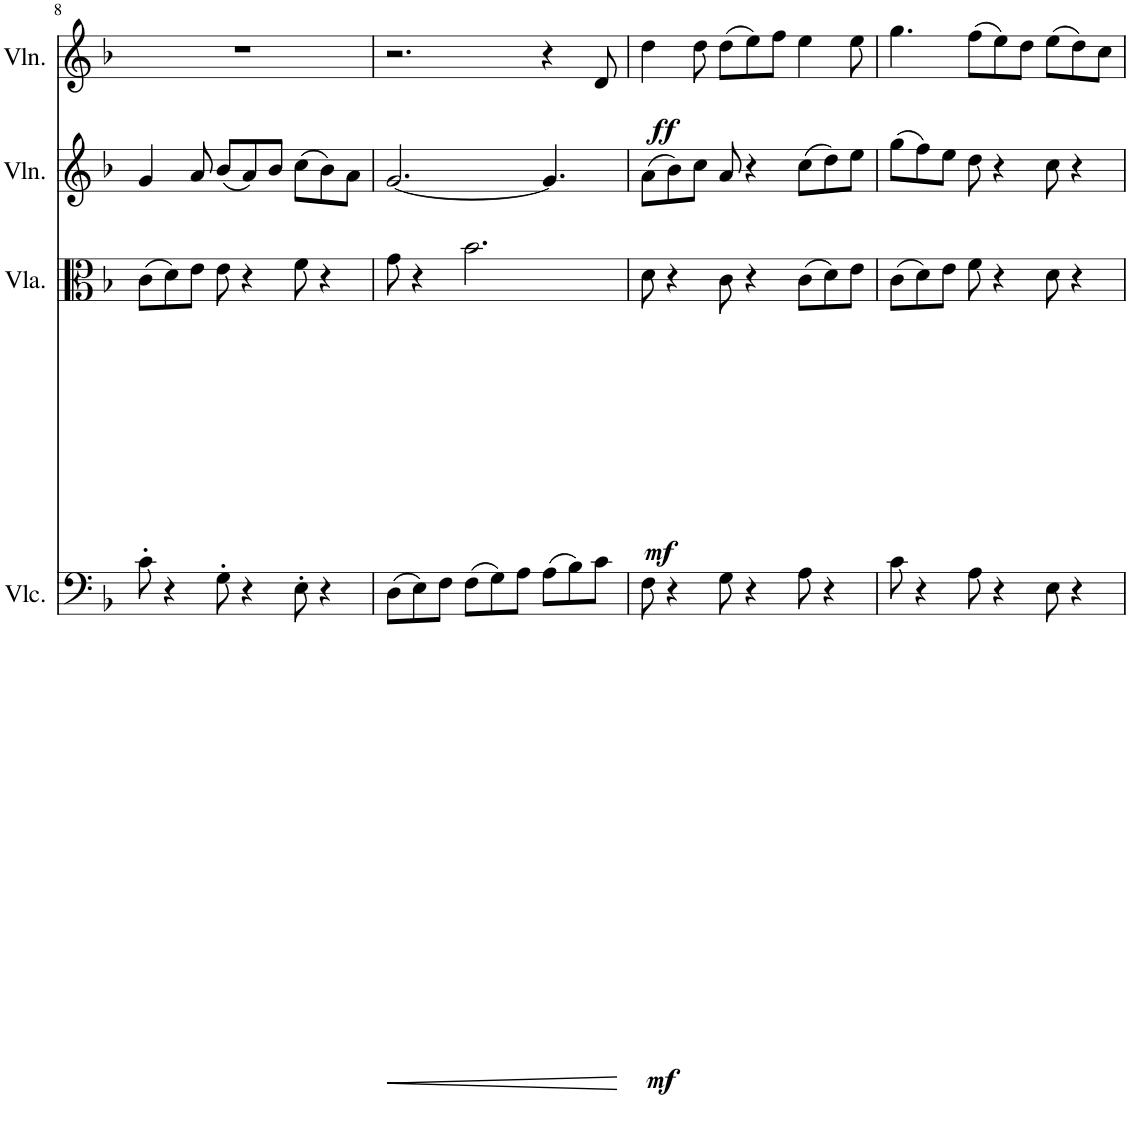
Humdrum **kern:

**kern	**dynam	**kern	**dynam	**kern	**kern	**dynam
*part4	*part4	*part3	*part3	*part2	*part1	*part1
*staff4	*staff4	*staff3	*staff3	*staff2	*staff1	*staff1
*I"Violoncello	*	*I"Viola	*	*I"Violin	*I"Violin	*
*I'Vlc.	*	*I'Vla.	*	*I'Vln.	*I'Vln.	*
!!LO:PB:g=z
*clefF4	*	*clefC3	*	*clefG2	*clefG2	*
*k[b-]	*	*k[b-]	*	*k[b-]	*k[b-]	*
*M9/8	*	*M9/8	*	*M9/8	*M9/8	*
=8	=8	=8	=8	=8	=8	=8
8c'\	.	(8c\L	.	4g/	8%9r	.
4r	.	8d\)	.	.	.	.
.	.	8e\J	.	8a/	.	.
8G'\	.	8e\	.	(8b-/L	.	.
4r	.	4r	.	8a/)	.	.
.	.	.	.	8b-/J	.	.
8E'\	.	8f\	.	(8cc\L	.	.
4r	.	4r	.	8b-\)	.	.
.	.	.	.	8a\J	.	.
=9	=9	=9	=9	=9	=9	=9
!	!LO:HP:b	!	!	!	!	!
(8D\L	<	8g\	.	[2.g/	2.r	.
8E\)	.	4r	.	.	.	.
8F\J	.	.	.	.	.	.
(8F\L	.	2.b-\	.	.	.	.
8G\)	.	.	.	.	.	.
8A\J	.	.	.	.	.	.
(8A\L	.	.	.	4.g/]	4r	.
8B-\)	.	.	.	.	.	.
8c\J	.	.	.	.	8d/	.
.	[	.	.	.	.	.
=10	=10	=10	=10	=10	=10	=10
!	!LO:DY:b	!	!LO:DY:b	!	!	!LO:DY:b
8F\	mf	8d\	mf	(8a\L	4dd\	ff
4r	.	4r	.	8b-\)	.	.
.	.	.	.	8cc\J	8dd\	.
8G\	.	8c\	.	8a/	(8dd\L	.
4r	.	4r	.	4r	8ee\)	.
.	.	.	.	.	8ff\J	.
8A\	.	(8c\L	.	(8cc\L	4ee\	.
4r	.	8d\)	.	8dd\)	.	.
.	.	8e\J	.	8ee\J	8ee\	.
=11	=11	=11	=11	=11	=11	=11
8c\	.	(8c\L	.	(8gg\L	4.gg\	.
4r	.	8d\)	.	8ff\)	.	.
.	.	8e\J	.	8ee\J	.	.
8A\	.	8f\	.	8dd\	(8ff\L	.
4r	.	4r	.	4r	8ee\)	.
.	.	.	.	.	8dd\J	.
8E\	.	8d\	.	8cc\	(8ee\L	.
4r	.	4r	.	4r	8dd\)	.
.	.	.	.	.	8cc\J	.
=	=	=	=	=	=	=
*-	*-	*-	*-	*-	*-	*-
